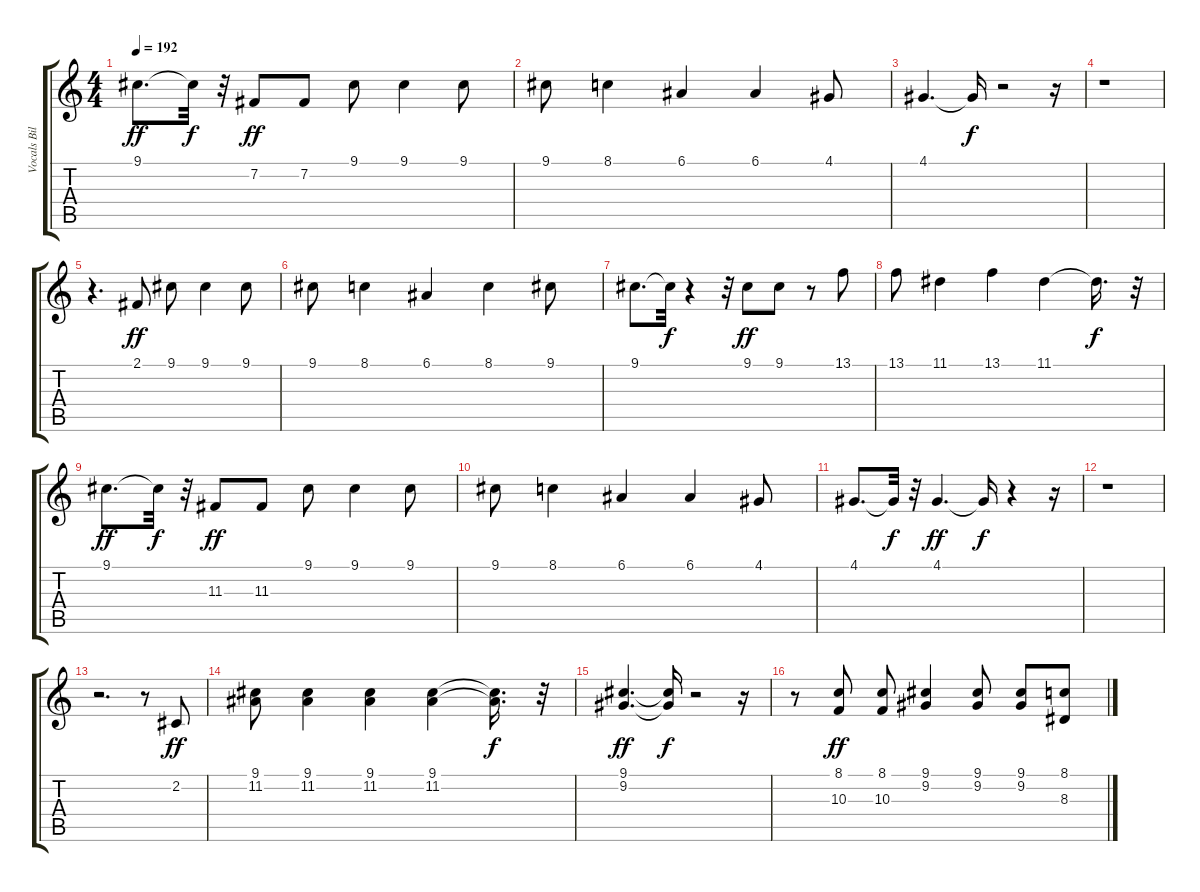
\track ("Vocals Billie Joe/Mike Dirnt " "Vocals Bil") {solo instrument tenorsax}
\staff {score tabs}
\tuning (E4 B3 G3 D3 A2 E2) {hide}
\ts (4 4)
\tempo 192
\clef g2
\ks c
9.1.8{d dy ff} 9.1{t}.32{dy f} r.32 7.2.8{dy ff} 7.2.8 9.1.8 9.1.4 9.1.8 |
9.1.8 8.1.4 6.1.4 6.1.4 4.1.8 |
4.1.4{d} 4.1{t}.16{dy f} r.2 r.16 |
r.1 |
r.4{d} 2.1.8{dy ff} 9.1.8 9.1.4 9.1.8 |
9.1.8 8.1.4 6.1.4 8.1.4 9.1.8 |
9.1.8{d} 9.1{t}.32{dy f} r.4 r.32 9.1.8{dy ff} 9.1.8 r.8 13.1.8 |
13.1.8 11.1.4 13.1.4 11.1.4 11.1{t}.16{d dy f} r.32 |
9.1.8{d dy ff} 9.1{t}.32{dy f} r.32 11.3.8{dy ff} 11.3.8 9.1.8 9.1.4 9.1.8 |
9.1.8 8.1.4 6.1.4 6.1.4 4.1.8 |
4.1.8{d} 4.1{t}.32{dy f} r.32 4.1.4{d dy ff} 4.1{t}.16{dy f} r.4 r.16 |
r.1 |
r.2{d} r.8 2.2.8{dy ff} |
(9.1 11.2).8 (9.1 11.2).4 (9.1 11.2).4 (9.1 11.2).4 (9.1{t} 11.2{t}).16{d dy f} r.32 |
(9.1 9.2).4{d dy ff} (9.1{t} 9.2{t}).16{dy f} r.2 r.16 |
r.8 (8.1 10.3).8{dy ff} (8.1 10.3).8 (9.1 9.2).4 (9.1 9.2).8 (9.1 9.2).8 (8.1 8.3).8
